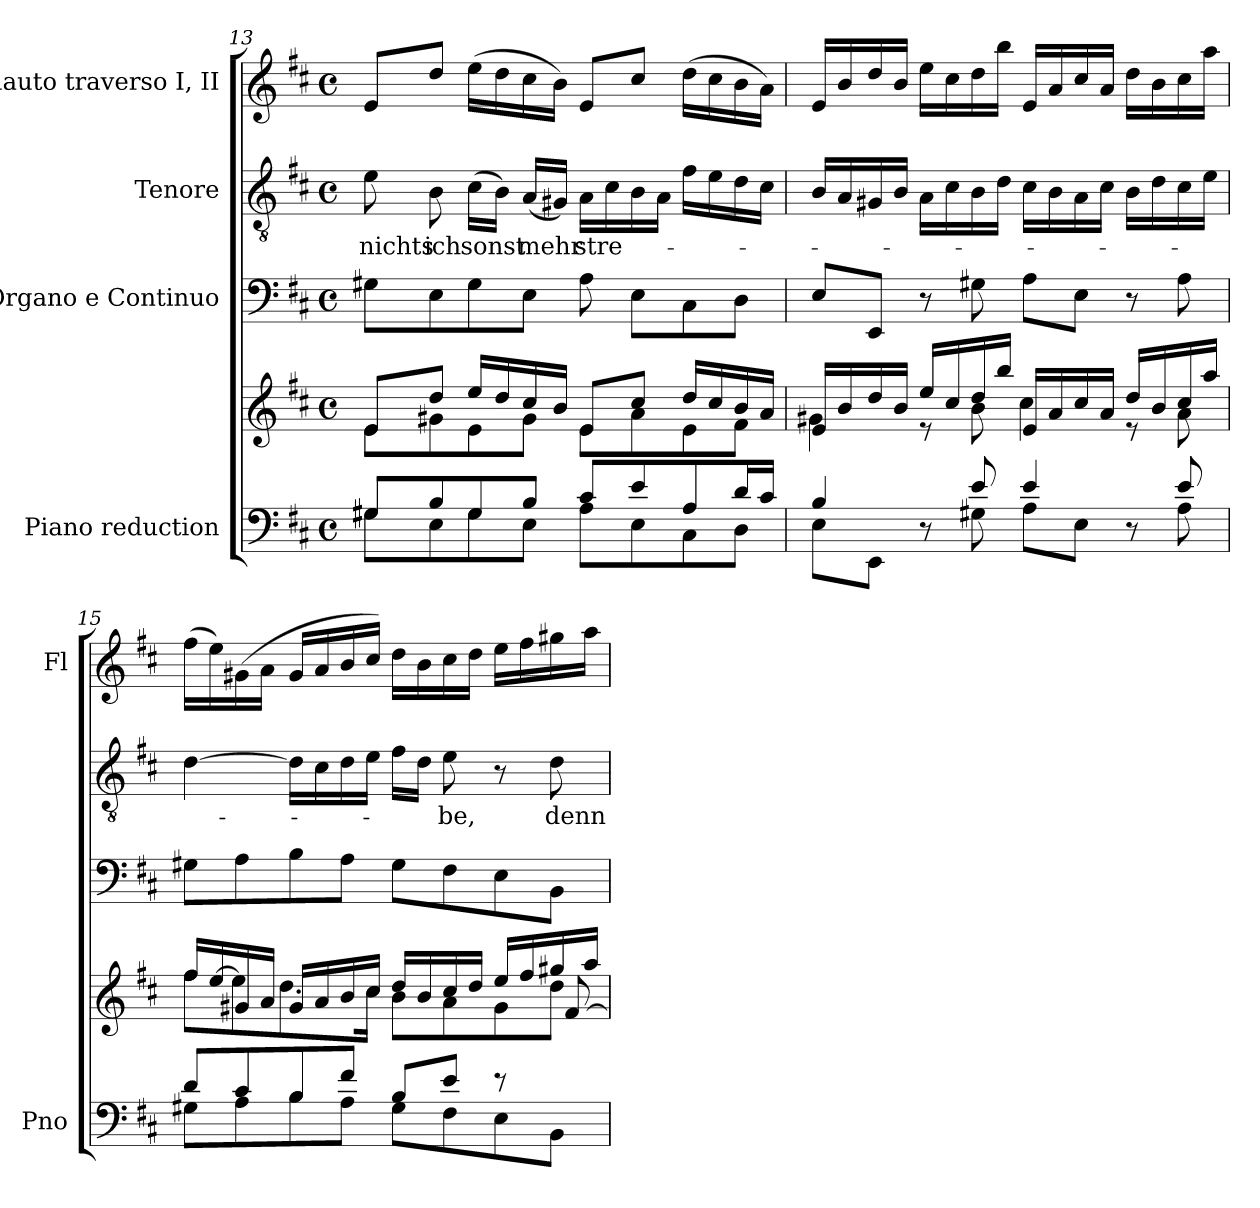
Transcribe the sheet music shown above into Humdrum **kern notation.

**kern	**kern	**kern	**kern	**text	**kern
*part4	*part4	*part3	*part2	*part2	*part1
*staff5	*staff4	*staff3	*staff2	*staff2	*staff1
*I"Piano reduction	*	*I"Organo e Continuo	*I"Tenore	*	*I"Flauto traverso I, II
*I'Pno	*	*	*	*	*I'Fl
*clefF4	*clefG2	*clefF4	*clefGv2	*	*clefG2
*k[f#c#]	*k[f#c#]	*k[f#c#]	*k[f#c#]	*	*k[f#c#]
*M4/4	*M4/4	*M4/4	*M4/4	*	*M4/4
*met(c)	*met(c)	*met(c)	*met(c)	*	*met(c)
=13	=13	=13	=13	=13	=13
*^	*^	*	*	*	*
!	!	!	!	!	!	!LO:LY:b	!
8G#X/L	8G#\L	8e/L	8e\L	8G#X\L	8e\	nichts	8e/L
!	!	!	!	!	!	!LO:LY:b	!
8B/	8E\	8dd/J	8g#X\	8E\	8B\	ich	8dd/J
!	!	!	!	!	!	!LO:LY:b	!
8G#/	8G#\	16ee/LL	8e\	8G#\	(16c#\LL	sonst	(16ee\LL
.	.	16dd/	.	.	16B\JJ)	.	16dd\
!	!	!	!	!	!	!LO:LY:b	!
8B/J	8E\J	16cc#/	8g#\J	8E\J	(16A/LL	mehr	16cc#\
.	.	16b/JJ	.	.	16G#X/JJ)	.	16b\JJ)
!	!	!	!	!	!	!LO:LY:b	!
8c#/L	8A\L	8e/L	8e\L	8A\	16A\LL	stre-	8e/L
.	.	.	.	.	16c#\	.	.
8e/	8E\	8cc#/J	8a\	8E\L	16B\	.	8cc#/J
.	.	.	.	.	16A\JJ	.	.
8A/	8C#\	16dd/LL	8e\	8C#\	16f#\LL	.	(16dd\LL
.	.	16cc#/	.	.	16e\	.	16cc#\
16d/L	8D\J	16b/	8f#\J	8D\J	16d\	.	16b\
16c#/JJ	.	16a/JJ	.	.	16c#\JJ	.	16a\JJ)
!!LO:PB:g=z
=14	=14	=14	=14	=14	=14	=14	=14
4B/	8E\L	16e/LL	4g#X\	8E/L	16B/LL	.	16e/LL
.	.	16b/	.	.	16A/	.	16b/
.	8EE\J	16dd/	.	8EE/J	16G#X/	.	16dd/
.	.	16b/JJ	.	.	16B/JJ	.	16b/JJ
8r	8ryy	16ee/LL	8r	8r	16A\LL	.	16ee\LL
.	.	16cc#/	.	.	16c#\	.	16cc#\
8e/	8G#X\	16dd/	8b\	8G#X\	16B\	.	16dd\
.	.	16bb/JJ	.	.	16d\JJ	.	16bb\JJ
4e/	8A\L	16e/LL	4cc#\	8A\L	16c#\LL	.	16e/LL
.	.	16a/	.	.	16B\	.	16a/
.	8E\J	16cc#/	.	8E\J	16A\	.	16cc#/
.	.	16a/JJ	.	.	16c#\JJ	.	16a/JJ
8r	8ryy	16dd/LL	8r	8r	16B\LL	.	16dd\LL
.	.	16b/	.	.	16d\	.	16b\
8e/	8A\	16cc#/	8a\	8A\	16c#\	.	16cc#\
.	.	16aa/JJ	.	.	16e\JJ	.	16aa\JJ
=15	=15	=15	=15	=15	=15	=15	=15
*	*	*	*^	*	*	*	*
8d/L	8G#X\L	16ff#/LL	8ff#\L	2..ryy	8G#X\L	[>4d\	.	(16ff#\LL
.	.	[<16ee/	.	.	.	.	.	16ee\)
8c#/	8A\	16g#X/	8ee\]	.	8A\	.	.	(16g#X\
.	.	16a/JJ	.	.	.	.	.	16a\JJ
8B/	8B\	16g#/LL	8.dd\	.	8B\	16d\LL]	.	16g#/LL
.	.	16a/	.	.	.	16c#\	.	16a/
8f#/J	8A\J	16b/	.	.	8A\J	16d\	.	16b/
.	.	16cc#/JJ	16cc#\Jk	.	.	16e\JJ	.	16cc#/JJ)
8B/L	8G#\L	16dd/LL	8b\L	.	8G#\L	16f#\LL	.	16dd\LL
.	.	16b/	.	.	.	16d\JJ	.	16b\
!	!	!	!	!	!	!	!LO:LY:b	!
8e/J	8F#\	16cc#/	8a\	.	8F#\	8e\	-be,	16cc#\
.	.	16dd/JJ	.	.	.	.	.	16dd\JJ
8r	8E\	16ee/LL	8g#\	.	8E\	8r	.	16ee\LL
.	.	16ff#/	.	.	.	.	.	16ff#\
!	!	!	!	!	!	!	!LO:LY:b	!
8ryy	8BB\J	16gg#X/	8dd\J	[>8f#/	8BB\J	8d\	denn	16gg#X\
.	.	16aa/JJ	.	.	.	.	.	16aa\JJ
*v	*v	*	*	*	*	*	*	*
*	*v	*v	*v	*	*	*	*
=	=	=	=	=	=
*-	*-	*-	*-	*-	*-
